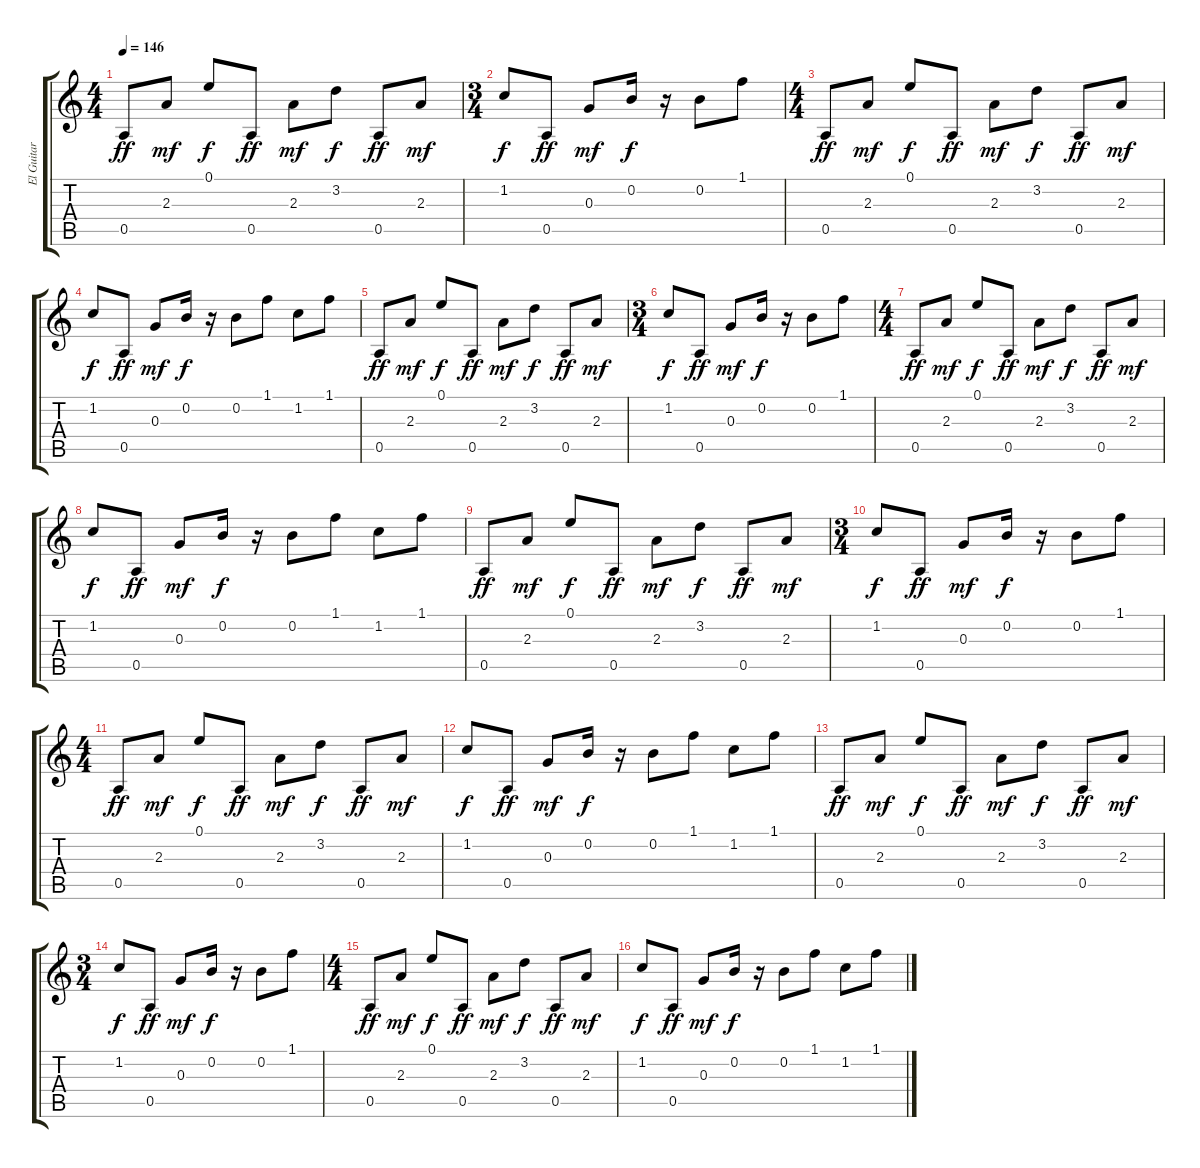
\track ("El Guitar" "El Guitar") {instrument electricguitarmuted}
\staff {score tabs}
\tuning (E4 B3 G3 D3 A2 E2) {hide}
\ts (4 4)
\tempo 146
\clef g2
\ks c
0.5.8{dy ff instrument electricguitarmuted} 2.3.8{dy mf} 0.1.8{dy f} 0.5.8{dy ff} 2.3.8{dy mf} 3.2.8{dy f} 0.5.8{dy ff} 2.3.8{dy mf} |
\ts (3 4)
1.2.8{dy f} 0.5.8{dy ff} 0.3.8{dy mf} 0.2.16{dy f} r.16 0.2.8 1.1.8 |
\ts (4 4)
0.5.8{dy ff} 2.3.8{dy mf} 0.1.8{dy f} 0.5.8{dy ff} 2.3.8{dy mf} 3.2.8{dy f} 0.5.8{dy ff} 2.3.8{dy mf} |
1.2.8{dy f} 0.5.8{dy ff} 0.3.8{dy mf} 0.2.16{dy f} r.16 0.2.8 1.1.8 1.2.8 1.1.8 |
0.5.8{dy ff} 2.3.8{dy mf} 0.1.8{dy f} 0.5.8{dy ff} 2.3.8{dy mf} 3.2.8{dy f} 0.5.8{dy ff} 2.3.8{dy mf} |
\ts (3 4)
1.2.8{dy f} 0.5.8{dy ff} 0.3.8{dy mf} 0.2.16{dy f} r.16 0.2.8 1.1.8 |
\ts (4 4)
0.5.8{dy ff} 2.3.8{dy mf} 0.1.8{dy f} 0.5.8{dy ff} 2.3.8{dy mf} 3.2.8{dy f} 0.5.8{dy ff} 2.3.8{dy mf} |
1.2.8{dy f} 0.5.8{dy ff} 0.3.8{dy mf} 0.2.16{dy f} r.16 0.2.8 1.1.8 1.2.8 1.1.8 |
0.5.8{dy ff} 2.3.8{dy mf} 0.1.8{dy f} 0.5.8{dy ff} 2.3.8{dy mf} 3.2.8{dy f} 0.5.8{dy ff} 2.3.8{dy mf} |
\ts (3 4)
1.2.8{dy f} 0.5.8{dy ff} 0.3.8{dy mf} 0.2.16{dy f} r.16 0.2.8 1.1.8 |
\ts (4 4)
0.5.8{dy ff} 2.3.8{dy mf} 0.1.8{dy f} 0.5.8{dy ff} 2.3.8{dy mf} 3.2.8{dy f} 0.5.8{dy ff} 2.3.8{dy mf} |
1.2.8{dy f} 0.5.8{dy ff} 0.3.8{dy mf} 0.2.16{dy f} r.16 0.2.8 1.1.8 1.2.8 1.1.8 |
0.5.8{dy ff} 2.3.8{dy mf} 0.1.8{dy f} 0.5.8{dy ff} 2.3.8{dy mf} 3.2.8{dy f} 0.5.8{dy ff} 2.3.8{dy mf} |
\ts (3 4)
1.2.8{dy f} 0.5.8{dy ff} 0.3.8{dy mf} 0.2.16{dy f} r.16 0.2.8 1.1.8 |
\ts (4 4)
0.5.8{dy ff} 2.3.8{dy mf} 0.1.8{dy f} 0.5.8{dy ff} 2.3.8{dy mf} 3.2.8{dy f} 0.5.8{dy ff} 2.3.8{dy mf} |
1.2.8{dy f} 0.5.8{dy ff} 0.3.8{dy mf} 0.2.16{dy f} r.16 0.2.8 1.1.8 1.2.8 1.1.8
